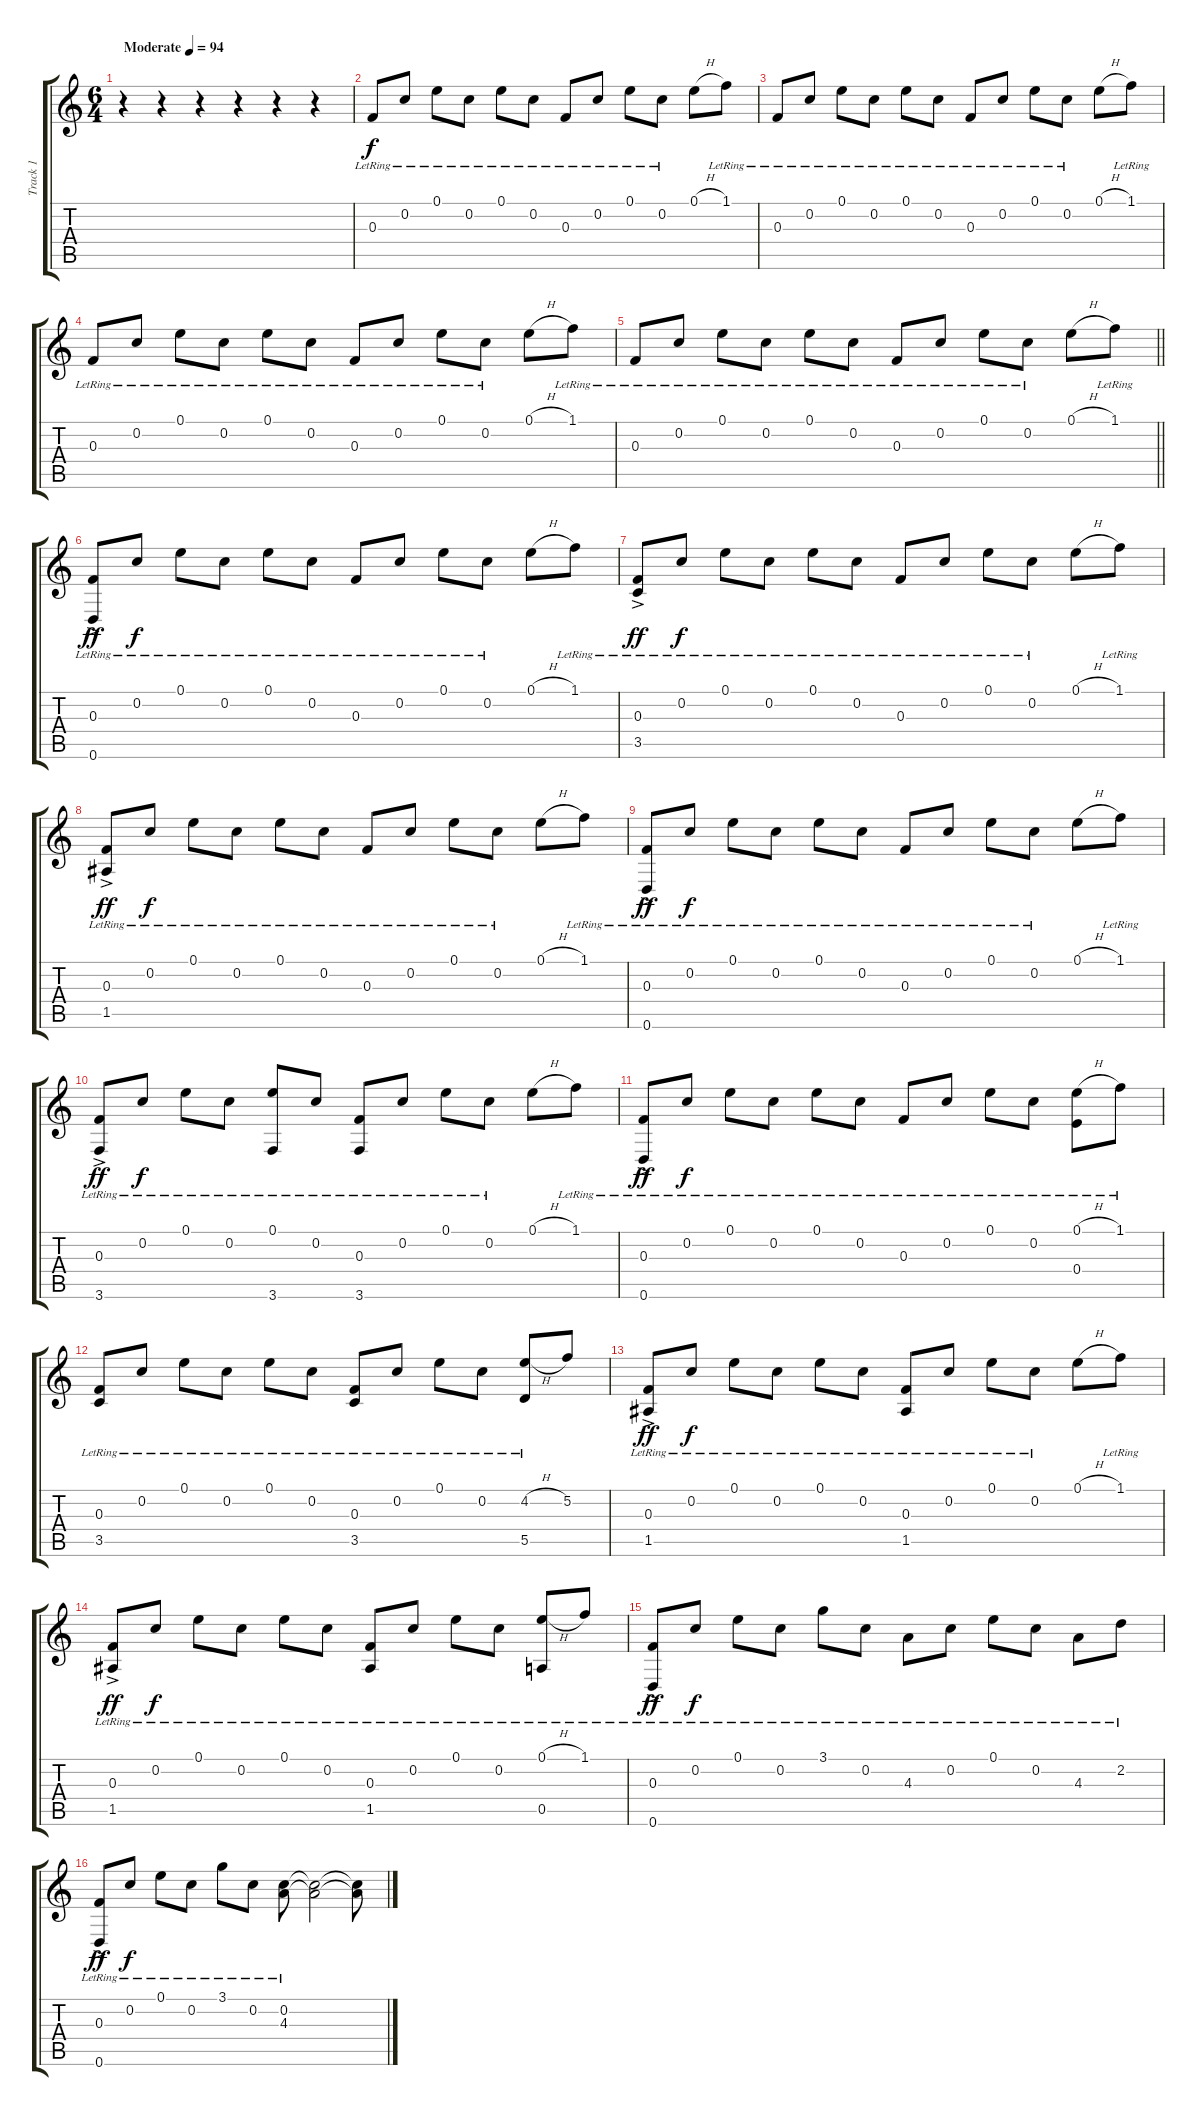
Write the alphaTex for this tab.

\track ("Track 1" "Track 1") {instrument electricguitarjazz}
\staff {score tabs}
\tuning (E4 C4 F3 E3 A2 D2) {hide}
\ts (6 4)
\tempo (94 "Moderate")
\clef g2
\ks c
r.4{dy f volume 0 instrument electricguitarjazz} r.4 r.4 r.4 r.4 r.4 |
0.3{lr}.8 0.2{lr}.8{volume 10} 0.1{lr}.8 0.2{lr}.8 0.1{lr}.8 0.2{lr}.8 0.3{lr}.8 0.2{lr}.8 0.1{lr}.8 0.2{lr}.8 0.1{h}.8 1.1{lr}.8 |
0.3{lr}.8 0.2{lr}.8 0.1{lr}.8 0.2{lr}.8 0.1{lr}.8 0.2{lr}.8 0.3{lr}.8 0.2{lr}.8 0.1{lr}.8 0.2{lr}.8 0.1{h}.8 1.1{lr}.8 |
0.3{lr}.8 0.2{lr}.8 0.1{lr}.8 0.2{lr}.8 0.1{lr}.8 0.2{lr}.8 0.3{lr}.8 0.2{lr}.8 0.1{lr}.8 0.2{lr}.8 0.1{h}.8 1.1{lr}.8 |
\barLineRight lightlight
0.3{lr}.8 0.2{lr}.8 0.1{lr}.8 0.2{lr}.8 0.1{lr}.8 0.2{lr}.8 0.3{lr}.8 0.2{lr}.8 0.1{lr}.8 0.2{lr}.8 0.1{h}.8 1.1{lr}.8 |
(0.3{lr} 0.6{ac lr}).8{dy ff} 0.2{lr}.8{dy f} 0.1{lr}.8 0.2{lr}.8 0.1{lr}.8 0.2{lr}.8 0.3{lr}.8 0.2{lr}.8 0.1{lr}.8 0.2{lr}.8 0.1{h}.8 1.1{lr}.8 |
(0.3{lr} 3.5{ac lr}).8{dy ff} 0.2{lr}.8{dy f} 0.1{lr}.8 0.2{lr}.8 0.1{lr}.8 0.2{lr}.8 0.3{lr}.8 0.2{lr}.8 0.1{lr}.8 0.2{lr}.8 0.1{h}.8 1.1{lr}.8 |
(0.3{lr} 1.5{ac lr}).8{dy ff} 0.2{lr}.8{dy f} 0.1{lr}.8 0.2{lr}.8 0.1{lr}.8 0.2{lr}.8 0.3{lr}.8 0.2{lr}.8 0.1{lr}.8 0.2{lr}.8 0.1{h}.8 1.1{lr}.8 |
(0.3{lr} 0.6{ac lr}).8{dy ff} 0.2{lr}.8{dy f} 0.1{lr}.8 0.2{lr}.8 0.1{lr}.8 0.2{lr}.8 0.3{lr}.8 0.2{lr}.8 0.1{lr}.8 0.2{lr}.8 0.1{h}.8 1.1{lr}.8 |
(0.3{lr} 3.6{ac lr}).8{dy ff} 0.2{lr}.8{dy f} 0.1{lr}.8 0.2{lr}.8 (0.1{lr} 3.6{lr}).8 0.2{lr}.8 (0.3{lr} 3.6{lr}).8 0.2{lr}.8 0.1{lr}.8 0.2{lr}.8 0.1{h}.8 1.1{lr}.8 |
(0.3{lr} 0.6{ac lr}).8{dy ff} 0.2{lr}.8{dy f} 0.1{lr}.8 0.2{lr}.8 0.1{lr}.8 0.2{lr}.8 0.3{lr}.8 0.2{lr}.8 0.1{lr}.8 0.2{lr}.8 (0.1{h} 0.4{lr}).8 1.1{lr}.8 |
(0.3{lr} 3.5).8 0.2{lr}.8 0.1{lr}.8 0.2{lr}.8 0.1{lr}.8 0.2{lr}.8 (0.3{lr} 3.5{lr}).8 0.2{lr}.8 0.1{lr}.8 0.2{lr}.8 (4.2{h lr} 5.5{lr}).8 5.2.8 |
(0.3{lr} 1.5{ac lr}).8{dy ff} 0.2{lr}.8{dy f} 0.1{lr}.8 0.2{lr}.8 0.1{lr}.8 0.2{lr}.8 (0.3{lr} 1.5{lr}).8 0.2{lr}.8 0.1{lr}.8 0.2{lr}.8 0.1{h}.8 1.1{lr}.8 |
(0.3{lr} 1.5{ac lr}).8{dy ff} 0.2{lr}.8{dy f} 0.1{lr}.8 0.2{lr}.8 0.1{lr}.8 0.2{lr}.8 (0.3{lr} 1.5{lr}).8 0.2{lr}.8 0.1{lr}.8 0.2{lr}.8 (0.1{h} 0.5{lr}).8 1.1{lr}.8 |
(0.3{lr} 0.6{ac lr}).8{dy ff} 0.2{lr}.8{dy f} 0.1{lr}.8 0.2{lr}.8 3.1{lr}.8 0.2{lr}.8 4.3{lr}.8 0.2{lr}.8 0.1{lr}.8 0.2{lr}.8 4.3{lr}.8 2.2{lr}.8 |
(0.3{lr} 0.6{ac lr}).8{dy ff} 0.2{lr}.8{dy f} 0.1{lr}.8 0.2{lr}.8 3.1{lr}.8 0.2{lr}.8 (0.2 4.3{lr}).8 (0.2{t} 4.3{t}).2 (0.2{t} 4.3{t}).8
